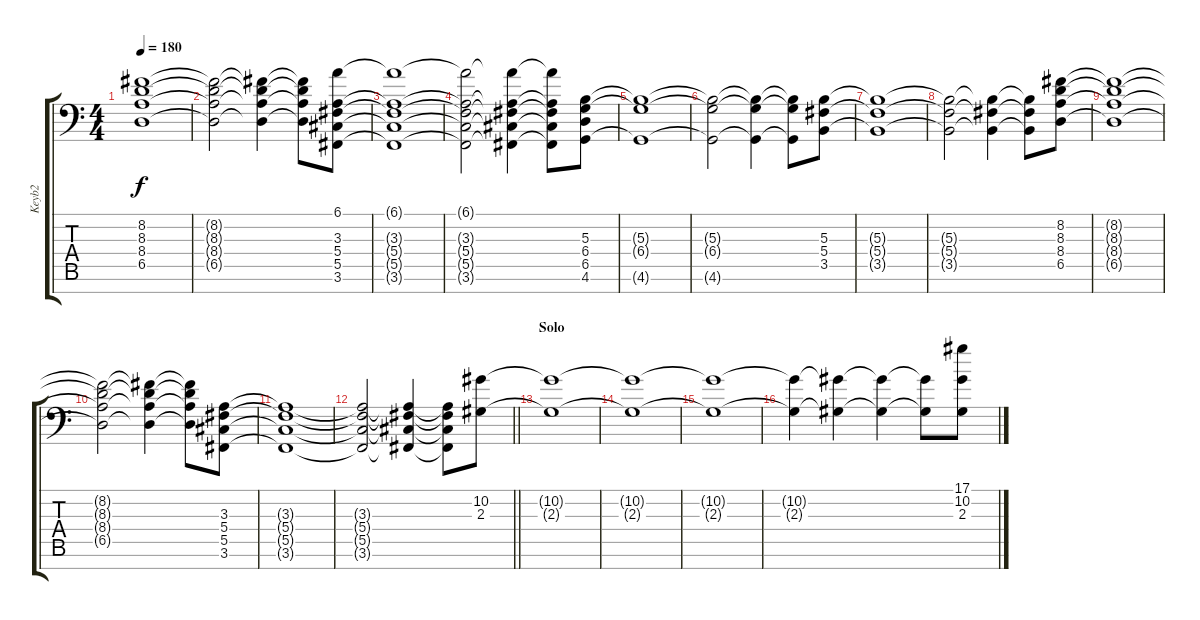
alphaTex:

\track ("Keyb2" "Keyb2") {instrument stringensemble1}
\staff {score tabs}
\tuning (Eb4 Bb3 Gb3 Db3 Ab2 Eb2 Bb1) {hide}
\ts (4 4)
\tempo 180
\clef f4
\ks c
(8.2{t} 8.3{t} 8.4{t} 6.5{t}).1{dy f} |
(8.2{t} 8.3{t} 8.4{t} 6.5{t}).2 (8.2{t} 8.3{t} 8.4{t} 6.5{t}).4 (8.2{t} 8.3{t} 8.4{t} 6.5{t}).8 (6.1 3.3 5.4 5.5 3.6).8 |
(6.1{t} 3.3{t} 5.4{t} 5.5{t} 3.6{t}).1 |
(6.1{t} 3.3{t} 5.4{t} 5.5{t} 3.6{t}).2 (6.1{t} 3.3{t} 5.4{t} 5.5{t} 3.6{t}).4 (6.1{t} 3.3{t} 5.4{t} 5.5{t} 3.6{t}).8 (5.3 6.4 6.5 4.6).8 |
(5.3{t} 6.4{t} 4.6{t}).1 |
(5.3{t} 6.4{t} 4.6{t}).2 (5.3{t} 6.4{t} 4.6{t}).4 (5.3{t} 6.4{t} 4.6{t}).8 (5.3 5.4 3.5).8 |
(5.3{t} 5.4{t} 3.5{t}).1 |
(5.3{t} 5.4{t} 3.5{t}).2 (5.3{t} 5.4{t} 3.5{t}).4 (5.3{t} 5.4{t} 3.5{t}).8 (8.2 8.3 8.4 6.5).8 |
(8.2{t} 8.3{t} 8.4{t} 6.5{t}).1 |
(8.2{t} 8.3{t} 8.4{t} 6.5{t}).2 (8.2{t} 8.3{t} 8.4{t} 6.5{t}).4 (8.2{t} 8.3{t} 8.4{t} 6.5{t}).8 (3.3 5.4 5.5 3.6).8 |
(3.3{t} 5.4{t} 5.5{t} 3.6{t}).1 |
\barLineRight lightlight
(3.3{t} 5.4{t} 5.5{t} 3.6{t}).2 (3.3{t} 5.4{t} 5.5{t} 3.6{t}).4 (3.3{t} 5.4{t} 5.5{t} 3.6{t}).8 (10.2 2.3).8 |
\section ("" "Solo")
(10.2{t} 2.3{t}).1 |
(10.2{t} 2.3{t}).1 |
(10.2{t} 2.3{t}).1 |
(10.2{t} 2.3{t}).4 (10.2{t} 2.3{t}).4 (10.2{t} 2.3{t}).4 (10.2{t} 2.3{t}).8 (17.1 10.2 2.3).8
